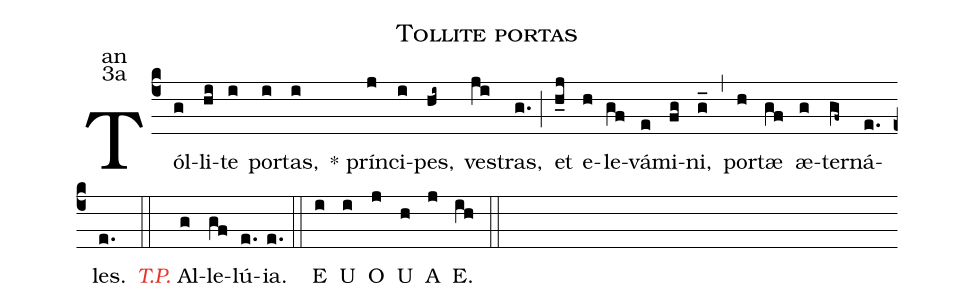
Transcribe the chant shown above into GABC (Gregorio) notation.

name:Tollite portas;
office-part:an;
mode:3a;
%%
(c4) Tól(g)li(hi)te(i) por(i)tas,(i) <sp>*</sp> prín(j)ci(i)pes,(hi~) ves(ji)tras,(g.) (;) et(h_j) e(h)le(gf)vá(e)mi(fg)ni,(g_) (,) por(h)tæ(gf) æ(g)ter(gf~)ná(e.)les.(e.) (::)
<i><c>T.P.</c></i> {A}l(g)le(gf)lú(e.){ia}.(e.) (::)
<eu>E(i) U(i) O(j) U(h) A(j) E.(ih) </eu>(::)
